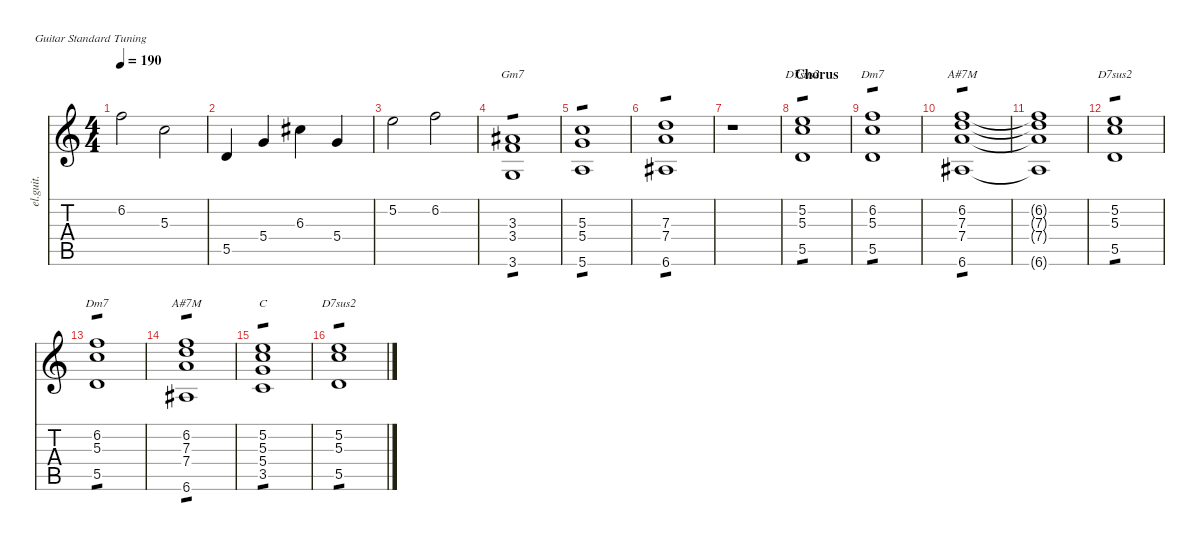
\defaultSystemsLayout 4
\hideDynamics
\bracketExtendMode nobrackets
\track ("rhythm" "el.guit.") {instrument electricguitarclean}
\staff {score tabs}
\tuning (E4 B3 G3 D3 A2 E2)
\chord ("D7sus2" x 5 5 x 5 x) {showdiagram false showfingering false barre (5 5)}
\chord ("Dm7" x 6 5 x 5 x) {firstfret 5 showdiagram false showfingering false barre 5}
\chord ("A#7M" x 6 7 7 x 6) {firstfret 6 showdiagram false showfingering false barre 6}
\chord ("Gm7" x x 3 3 x 3) {showdiagram false showfingering false barre (3 3)}
\chord ("C" x 5 5 5 3 x) {showdiagram false showfingering false}
\ts (4 4)
\tempo 190
\clef g2
\ks c
6.2.2{dy mf beam Down} 5.3.2{beam Down} |
5.5.4{beam Up} 5.4.4{beam Up} 6.3{acc #}.4{beam Down} 5.4.4{beam Up} |
5.2.2{beam Down} 6.2.2{beam Down} |
(3.3{acc #} 3.4 3.6).1{ch "Gm7" tp 1 beam Up} |
(5.3 5.4 5.6).1{tp 1 beam Up} |
(7.3 7.4 6.6{acc #}).1{tp 1 beam Up} |
r.1{beam Down} |
\section ("" "Chorus")
(5.3 5.5 5.2).1{ch "D7sus2" tp 1 beam Up} |
(5.3 5.5 6.2).1{ch "Dm7" tp 1 beam Up} |
(6.2 7.3 7.4 6.6{acc #}).1{ch "A#7M" tp 1 beam Up} |
(6.2{t} 7.3{t} 7.4{t} 6.6{t acc #}).1{beam Up} |
(5.3 5.5 5.2).1{ch "D7sus2" tp 1 beam Up} |
(5.3 5.5 6.2).1{ch "Dm7" tp 1 beam Up} |
(6.2 7.3 7.4 6.6{acc #}).1{ch "A#7M" tp 1 beam Up} |
(5.2 5.3 5.4 3.5).1{ch "C" tp 1 beam Up} |
(5.3 5.5 5.2).1{ch "D7sus2" tp 1 beam Up}
